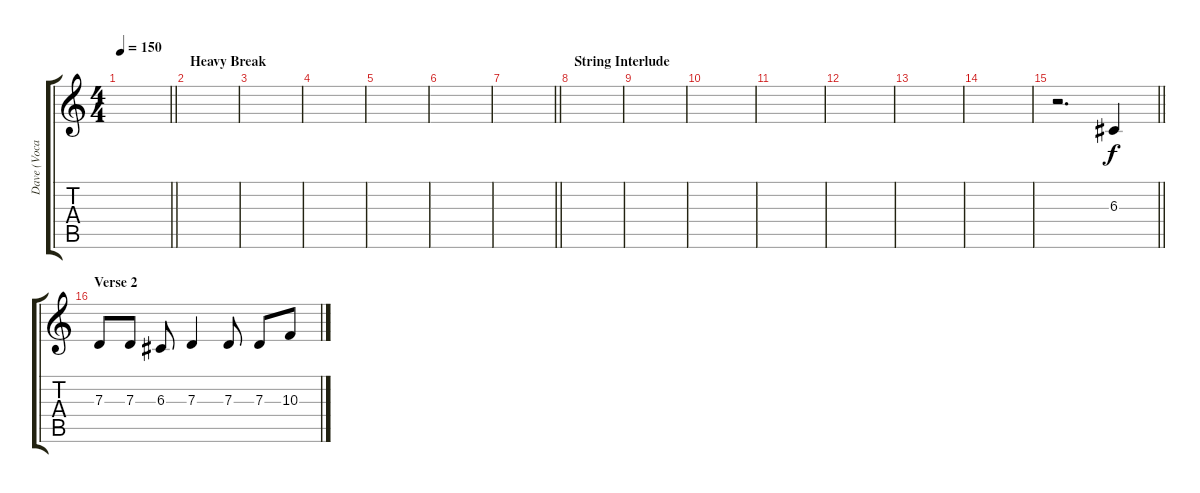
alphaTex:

\track ("Dave (Vocals)" "Dave (Voca") {instrument lead2sawtooth}
\staff {score tabs}
\tuning (E4 B3 G3 D3 A2 E2) {hide}
\ts (4 4)
\tempo 150
\clef g2
\barLineRight lightlight
\ks c
|
\section ("" "Heavy Break")
|
|
|
|
|
\barLineRight lightlight
|
\section ("" "String Interlude")
|
|
|
|
|
|
|
\barLineRight lightlight
r.2{d} 6.3.4 |
\section ("" "Verse 2")
7.3.8 7.3.8 6.3.8 7.3.4 7.3.8 7.3.8 10.3.8
